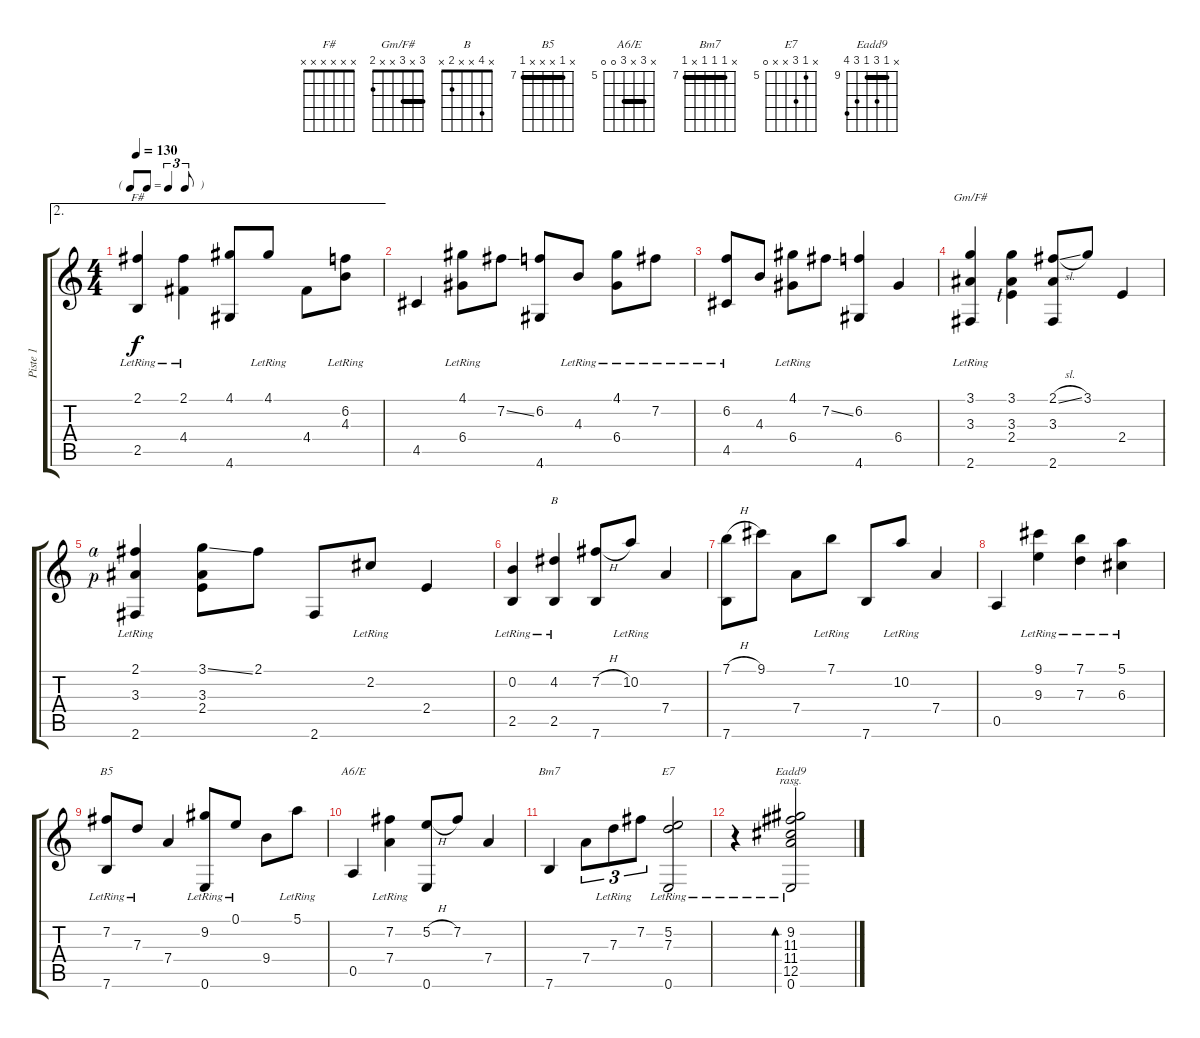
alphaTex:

\track ("Piste 1" "Piste 1") {instrument acousticguitarnylon}
\staff {score tabs}
\tuning (E4 B3 G3 D3 A2 E2) {hide}
\chord ("F#" x x x x x x)
\chord ("Gm/F#" 3 x 3 x x 2) {barre 3}
\chord ("B" x 4 x x 2 x)
\chord ("B5" x 7 x x x 7) {firstfret 7 barre 7}
\chord ("A6/E" x 7 x 7 0 0) {firstfret 5 barre 7}
\chord ("Bm7" x 7 7 7 x 7) {firstfret 7 barre 7}
\chord ("E7" x 5 7 x x 0) {firstfret 5}
\chord ("Eadd9" x 9 11 9 11 12) {firstfret 9 barre 9}
\ae 2
\ts (4 4)
\tf triplet8th
\tempo 130
\clef g2
\ks c
(2.1{lr} 2.5).4{ch "F#" dy f} (2.1{lr} 4.4).4 (4.1 4.6).8 4.1{lr}.8 4.4.8 (6.2{lr} 4.3).8 |
4.5.4 (4.1{lr} 6.4).8 7.2{ss}.8 (6.2 4.6).8 4.3{lr}.8 (4.1{lr} 6.4).8 7.2{lr}.8 |
(6.2{lr} 4.5).8 4.3.8 (4.1{lr} 6.4).8 7.2{ss}.8 (6.2 4.6).4 6.4.4 |
(3.1{lr} 3.3 2.6).4{ch "Gm/F#"} (3.1 3.3 2.4{lf 1}).4 (2.1{sl} 3.3 2.6).8 3.1.8 2.4.4 |
(2.1{lr rf 4} 3.3{rf 1} 2.6).4 (3.1{ss} 3.3 2.4).8 2.1.8 2.6.8 2.2{lr}.8 2.4.4 |
(0.2{lr} 2.5).4 (4.2{lr} 2.5).4{ch "B"} (7.2{h} 7.6).8 10.2{lr}.8 7.4.4 |
(7.1{h} 7.6).8 9.1.8 7.4.8 7.1{lr}.8 7.6.8 10.2{lr}.8 7.4.4 |
0.5.4 (9.1{lr} 9.3{lr}).4 (7.1{lr} 7.3{lr}).4 (5.1{lr} 6.3{lr}).4 |
(7.2{lr} 7.6).8{ch "B5"} 7.3{lr}.8 7.4.4 (9.2{lr} 0.6).8 0.1{lr}.8 9.4.8 5.1{lr}.8 |
0.5.4{ch "A6/E"} (7.2{lr} 7.4).4 (5.2{h} 0.6).8 7.2.8 7.4.4 |
7.6.4{ch "Bm7"} 7.4.8{tu (3 2)} 7.3{lr}.8{tu (3 2)} 7.2.8{tu (3 2)} (5.2{lr} 7.3{lr} 0.6).2{ch "E7"} |
r.4 (9.2{lr} 11.3{lr} 11.4 12.5 0.6).2{bd 480 ch "Eadd9" rasg ii}
